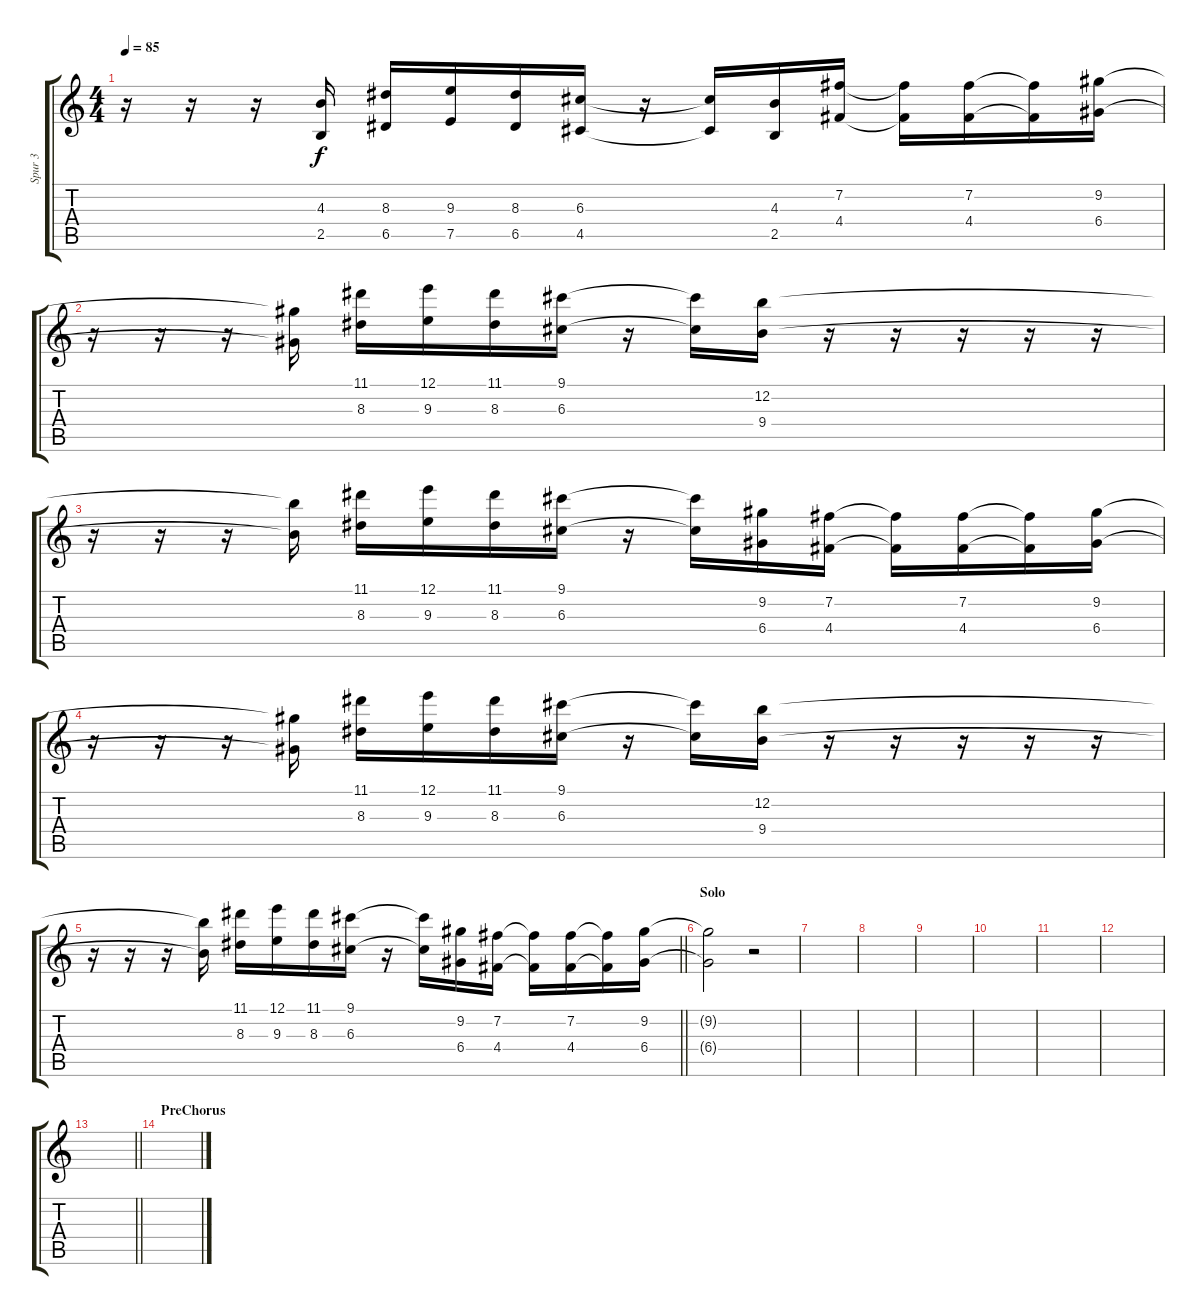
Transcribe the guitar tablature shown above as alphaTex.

\track ("Spur 3" "Spur 3") {instrument distortionguitar}
\staff {score tabs}
\tuning (E4 B3 G3 D3 A2 E2) {hide}
\ts (4 4)
\tempo 85
\clef g2
\ks c
r.16{dy f} r.16 r.16 (4.3{t} 2.5{t}).16 (8.3 6.5).16 (9.3 7.5).16 (8.3 6.5).16 (6.3 4.5).16 r.16 (6.3{t} 4.5{t}).16 (4.3 2.5).16 (7.2 4.4).16 (7.2{t} 4.4{t}).16 (7.2 4.4).16 (7.2{t} 4.4{t}).16 (9.2 6.4).16 |
r.16 r.16 r.16 (9.2{t} 6.4{t}).16 (11.1 8.3).16 (12.1 9.3).16 (11.1 8.3).16 (9.1 6.3).16 r.16 (9.1{t} 6.3{t}).16 (12.2 9.4).16 r.16 r.16 r.16 r.16 r.16 |
r.16 r.16 r.16 (12.2{t} 9.4{t}).16 (11.1 8.3).16 (12.1 9.3).16 (11.1 8.3).16 (9.1 6.3).16 r.16 (9.1{t} 6.3{t}).16 (9.2 6.4).16 (7.2 4.4).16 (7.2{t} 4.4{t}).16 (7.2 4.4).16 (7.2{t} 4.4{t}).16 (9.2 6.4).16 |
r.16 r.16 r.16 (9.2{t} 6.4{t}).16 (11.1 8.3).16 (12.1 9.3).16 (11.1 8.3).16 (9.1 6.3).16 r.16 (9.1{t} 6.3{t}).16 (12.2 9.4).16 r.16 r.16 r.16 r.16 r.16 |
\barLineRight lightlight
r.16 r.16 r.16 (12.2{t} 9.4{t}).16 (11.1 8.3).16 (12.1 9.3).16 (11.1 8.3).16 (9.1 6.3).16 r.16 (9.1{t} 6.3{t}).16 (9.2 6.4).16 (7.2 4.4).16 (7.2{t} 4.4{t}).16 (7.2 4.4).16 (7.2{t} 4.4{t}).16 (9.2 6.4).16 |
\section ("" "Solo")
(9.2{t} 6.4{t}).2 r.2 |
|
|
|
|
|
|
\barLineRight lightlight
|
\section ("" "PreChorus")
